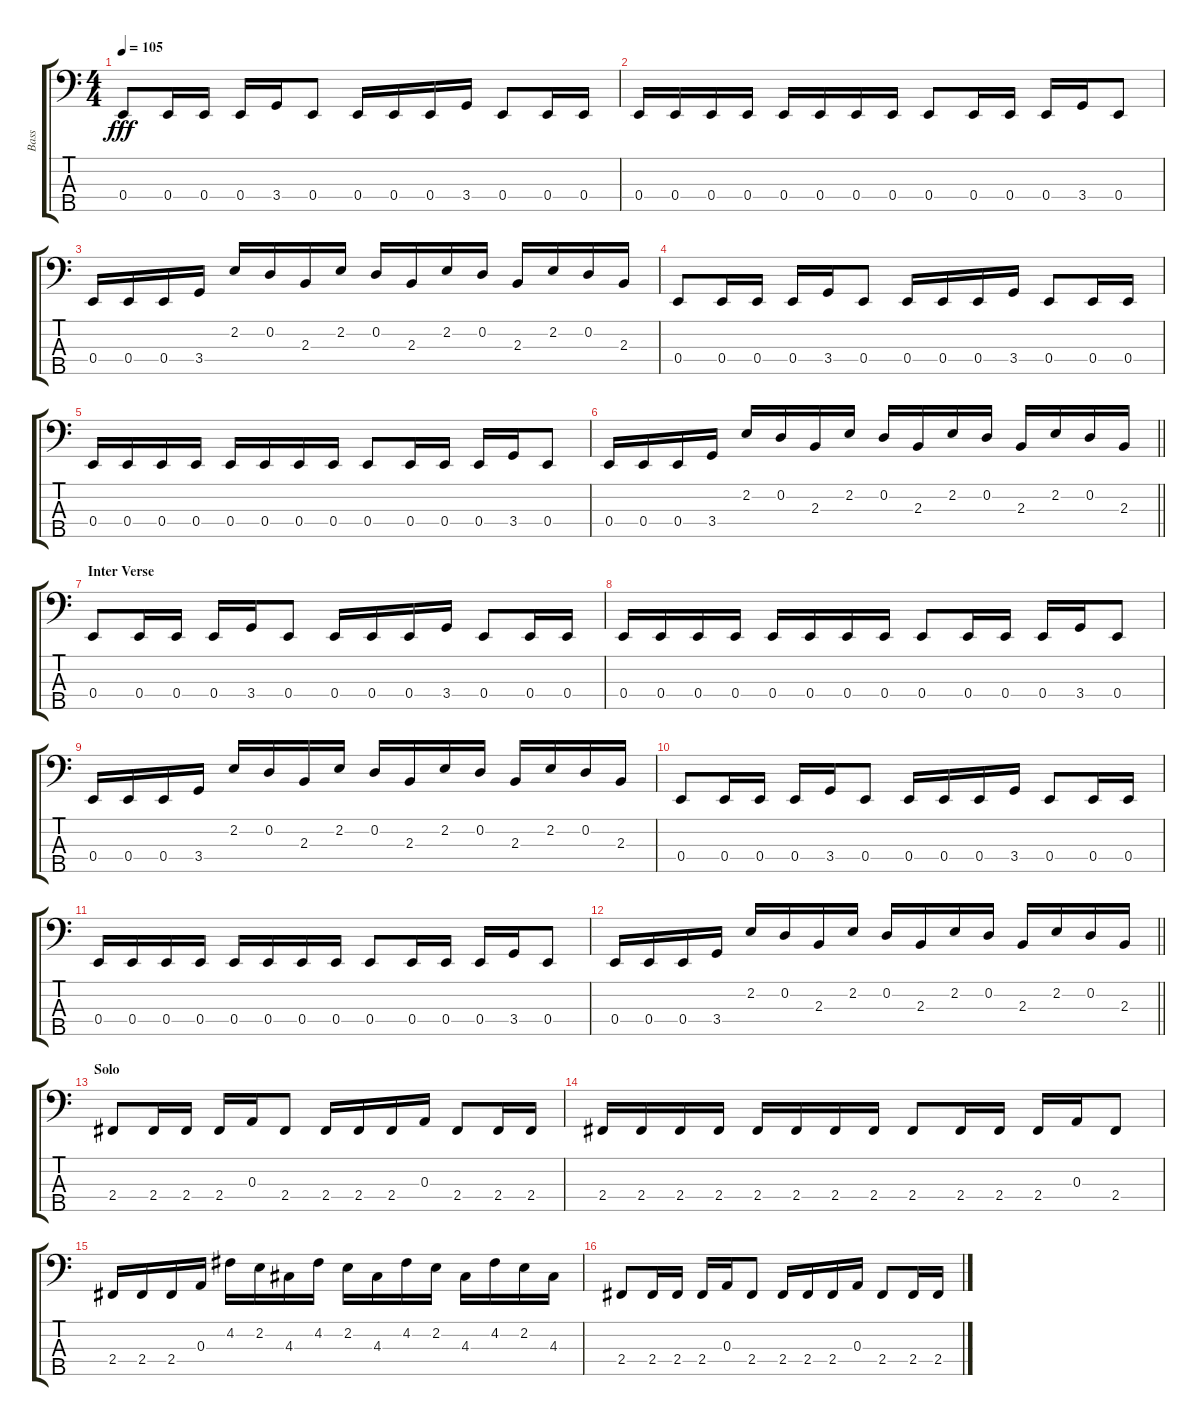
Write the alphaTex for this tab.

\track ("Bass" "Bass") {instrument electricbassfinger}
\staff {score tabs}
\tuning (G2 D2 A1 E1 B0) {hide}
\ts (4 4)
\tempo 105
\clef f4
\ks c
0.4.8{dy fff} 0.4.16 0.4.16 0.4.16 3.4.16 0.4.8 0.4.16 0.4.16 0.4.16 3.4.16 0.4.8 0.4.16 0.4.16 |
0.4.16 0.4.16 0.4.16 0.4.16 0.4.16 0.4.16 0.4.16 0.4.16 0.4.8 0.4.16 0.4.16 0.4.16 3.4.16 0.4.8 |
0.4.16 0.4.16 0.4.16 3.4.16 2.2.16 0.2.16 2.3.16 2.2.16 0.2.16 2.3.16 2.2.16 0.2.16 2.3.16 2.2.16 0.2.16 2.3.16 |
0.4.8 0.4.16 0.4.16 0.4.16 3.4.16 0.4.8 0.4.16 0.4.16 0.4.16 3.4.16 0.4.8 0.4.16 0.4.16 |
0.4.16 0.4.16 0.4.16 0.4.16 0.4.16 0.4.16 0.4.16 0.4.16 0.4.8 0.4.16 0.4.16 0.4.16 3.4.16 0.4.8 |
\barLineRight lightlight
0.4.16 0.4.16 0.4.16 3.4.16 2.2.16 0.2.16 2.3.16 2.2.16 0.2.16 2.3.16 2.2.16 0.2.16 2.3.16 2.2.16 0.2.16 2.3.16 |
\section ("" "Inter Verse")
0.4.8 0.4.16 0.4.16 0.4.16 3.4.16 0.4.8 0.4.16 0.4.16 0.4.16 3.4.16 0.4.8 0.4.16 0.4.16 |
0.4.16 0.4.16 0.4.16 0.4.16 0.4.16 0.4.16 0.4.16 0.4.16 0.4.8 0.4.16 0.4.16 0.4.16 3.4.16 0.4.8 |
0.4.16 0.4.16 0.4.16 3.4.16 2.2.16 0.2.16 2.3.16 2.2.16 0.2.16 2.3.16 2.2.16 0.2.16 2.3.16 2.2.16 0.2.16 2.3.16 |
0.4.8 0.4.16 0.4.16 0.4.16 3.4.16 0.4.8 0.4.16 0.4.16 0.4.16 3.4.16 0.4.8 0.4.16 0.4.16 |
0.4.16 0.4.16 0.4.16 0.4.16 0.4.16 0.4.16 0.4.16 0.4.16 0.4.8 0.4.16 0.4.16 0.4.16 3.4.16 0.4.8 |
\barLineRight lightlight
0.4.16 0.4.16 0.4.16 3.4.16 2.2.16 0.2.16 2.3.16 2.2.16 0.2.16 2.3.16 2.2.16 0.2.16 2.3.16 2.2.16 0.2.16 2.3.16 |
\section ("" "Solo")
2.4.8 2.4.16 2.4.16 2.4.16 0.3.16 2.4.8 2.4.16 2.4.16 2.4.16 0.3.16 2.4.8 2.4.16 2.4.16 |
2.4.16 2.4.16 2.4.16 2.4.16 2.4.16 2.4.16 2.4.16 2.4.16 2.4.8 2.4.16 2.4.16 2.4.16 0.3.16 2.4.8 |
2.4.16 2.4.16 2.4.16 0.3.16 4.2.16 2.2.16 4.3.16 4.2.16 2.2.16 4.3.16 4.2.16 2.2.16 4.3.16 4.2.16 2.2.16 4.3.16 |
2.4.8 2.4.16 2.4.16 2.4.16 0.3.16 2.4.8 2.4.16 2.4.16 2.4.16 0.3.16 2.4.8 2.4.16 2.4.16
